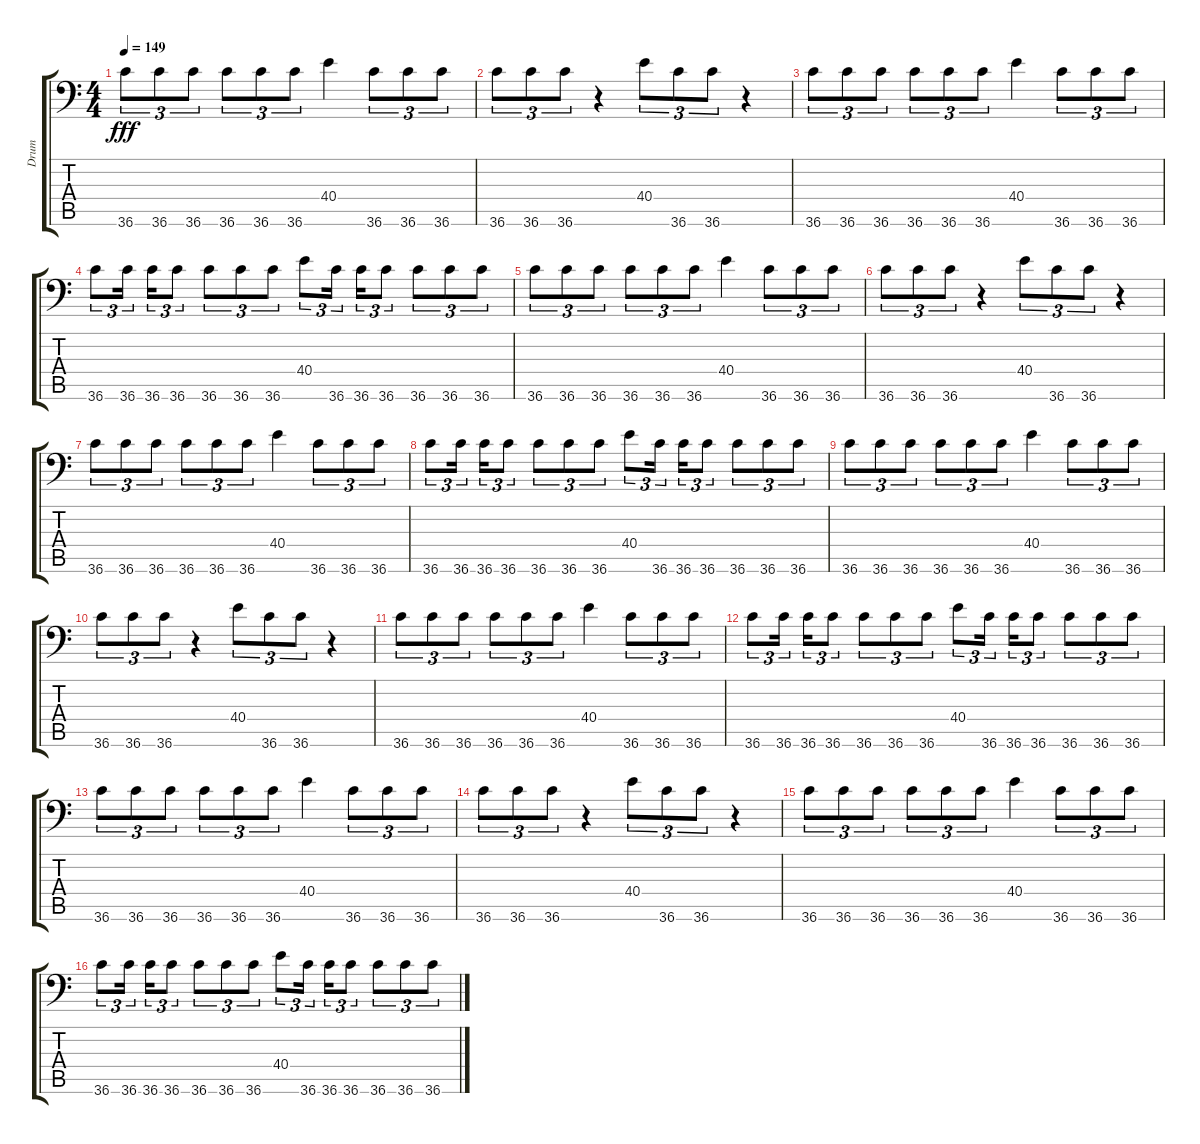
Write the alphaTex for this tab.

\track ("Drum" "Drum") {instrument acousticgrandpiano}
\staff {score tabs}
\tuning (C-1 C-1 C-1 C-1 C-1 C-1) {hide}
\ts (4 4)
\tempo 149
\clef f4
\ks c
36.6.8{tu (3 2) dy fff} 36.6.8{tu (3 2)} 36.6.8{tu (3 2)} 36.6.8{tu (3 2)} 36.6.8{tu (3 2)} 36.6.8{tu (3 2)} 40.4.4 36.6.8{tu (3 2)} 36.6.8{tu (3 2)} 36.6.8{tu (3 2)} |
36.6.8{tu (3 2)} 36.6.8{tu (3 2)} 36.6.8{tu (3 2)} r.4 40.4.8{tu (3 2)} 36.6.8{tu (3 2)} 36.6.8{tu (3 2)} r.4 |
36.6.8{tu (3 2)} 36.6.8{tu (3 2)} 36.6.8{tu (3 2)} 36.6.8{tu (3 2)} 36.6.8{tu (3 2)} 36.6.8{tu (3 2)} 40.4.4 36.6.8{tu (3 2)} 36.6.8{tu (3 2)} 36.6.8{tu (3 2)} |
36.6.8{tu (3 2)} 36.6.16{tu (3 2)} 36.6.16{tu (3 2)} 36.6.8{tu (3 2)} 36.6.8{tu (3 2)} 36.6.8{tu (3 2)} 36.6.8{tu (3 2)} 40.4.8{tu (3 2)} 36.6.16{tu (3 2)} 36.6.16{tu (3 2)} 36.6.8{tu (3 2)} 36.6.8{tu (3 2)} 36.6.8{tu (3 2)} 36.6.8{tu (3 2)} |
36.6.8{tu (3 2)} 36.6.8{tu (3 2)} 36.6.8{tu (3 2)} 36.6.8{tu (3 2)} 36.6.8{tu (3 2)} 36.6.8{tu (3 2)} 40.4.4 36.6.8{tu (3 2)} 36.6.8{tu (3 2)} 36.6.8{tu (3 2)} |
36.6.8{tu (3 2)} 36.6.8{tu (3 2)} 36.6.8{tu (3 2)} r.4 40.4.8{tu (3 2)} 36.6.8{tu (3 2)} 36.6.8{tu (3 2)} r.4 |
36.6.8{tu (3 2)} 36.6.8{tu (3 2)} 36.6.8{tu (3 2)} 36.6.8{tu (3 2)} 36.6.8{tu (3 2)} 36.6.8{tu (3 2)} 40.4.4 36.6.8{tu (3 2)} 36.6.8{tu (3 2)} 36.6.8{tu (3 2)} |
36.6.8{tu (3 2)} 36.6.16{tu (3 2)} 36.6.16{tu (3 2)} 36.6.8{tu (3 2)} 36.6.8{tu (3 2)} 36.6.8{tu (3 2)} 36.6.8{tu (3 2)} 40.4.8{tu (3 2)} 36.6.16{tu (3 2)} 36.6.16{tu (3 2)} 36.6.8{tu (3 2)} 36.6.8{tu (3 2)} 36.6.8{tu (3 2)} 36.6.8{tu (3 2)} |
36.6.8{tu (3 2)} 36.6.8{tu (3 2)} 36.6.8{tu (3 2)} 36.6.8{tu (3 2)} 36.6.8{tu (3 2)} 36.6.8{tu (3 2)} 40.4.4 36.6.8{tu (3 2)} 36.6.8{tu (3 2)} 36.6.8{tu (3 2)} |
36.6.8{tu (3 2)} 36.6.8{tu (3 2)} 36.6.8{tu (3 2)} r.4 40.4.8{tu (3 2)} 36.6.8{tu (3 2)} 36.6.8{tu (3 2)} r.4 |
36.6.8{tu (3 2)} 36.6.8{tu (3 2)} 36.6.8{tu (3 2)} 36.6.8{tu (3 2)} 36.6.8{tu (3 2)} 36.6.8{tu (3 2)} 40.4.4 36.6.8{tu (3 2)} 36.6.8{tu (3 2)} 36.6.8{tu (3 2)} |
36.6.8{tu (3 2)} 36.6.16{tu (3 2)} 36.6.16{tu (3 2)} 36.6.8{tu (3 2)} 36.6.8{tu (3 2)} 36.6.8{tu (3 2)} 36.6.8{tu (3 2)} 40.4.8{tu (3 2)} 36.6.16{tu (3 2)} 36.6.16{tu (3 2)} 36.6.8{tu (3 2)} 36.6.8{tu (3 2)} 36.6.8{tu (3 2)} 36.6.8{tu (3 2)} |
36.6.8{tu (3 2)} 36.6.8{tu (3 2)} 36.6.8{tu (3 2)} 36.6.8{tu (3 2)} 36.6.8{tu (3 2)} 36.6.8{tu (3 2)} 40.4.4 36.6.8{tu (3 2)} 36.6.8{tu (3 2)} 36.6.8{tu (3 2)} |
36.6.8{tu (3 2)} 36.6.8{tu (3 2)} 36.6.8{tu (3 2)} r.4 40.4.8{tu (3 2)} 36.6.8{tu (3 2)} 36.6.8{tu (3 2)} r.4 |
36.6.8{tu (3 2)} 36.6.8{tu (3 2)} 36.6.8{tu (3 2)} 36.6.8{tu (3 2)} 36.6.8{tu (3 2)} 36.6.8{tu (3 2)} 40.4.4 36.6.8{tu (3 2)} 36.6.8{tu (3 2)} 36.6.8{tu (3 2)} |
36.6.8{tu (3 2)} 36.6.16{tu (3 2)} 36.6.16{tu (3 2)} 36.6.8{tu (3 2)} 36.6.8{tu (3 2)} 36.6.8{tu (3 2)} 36.6.8{tu (3 2)} 40.4.8{tu (3 2)} 36.6.16{tu (3 2)} 36.6.16{tu (3 2)} 36.6.8{tu (3 2)} 36.6.8{tu (3 2)} 36.6.8{tu (3 2)} 36.6.8{tu (3 2)}
